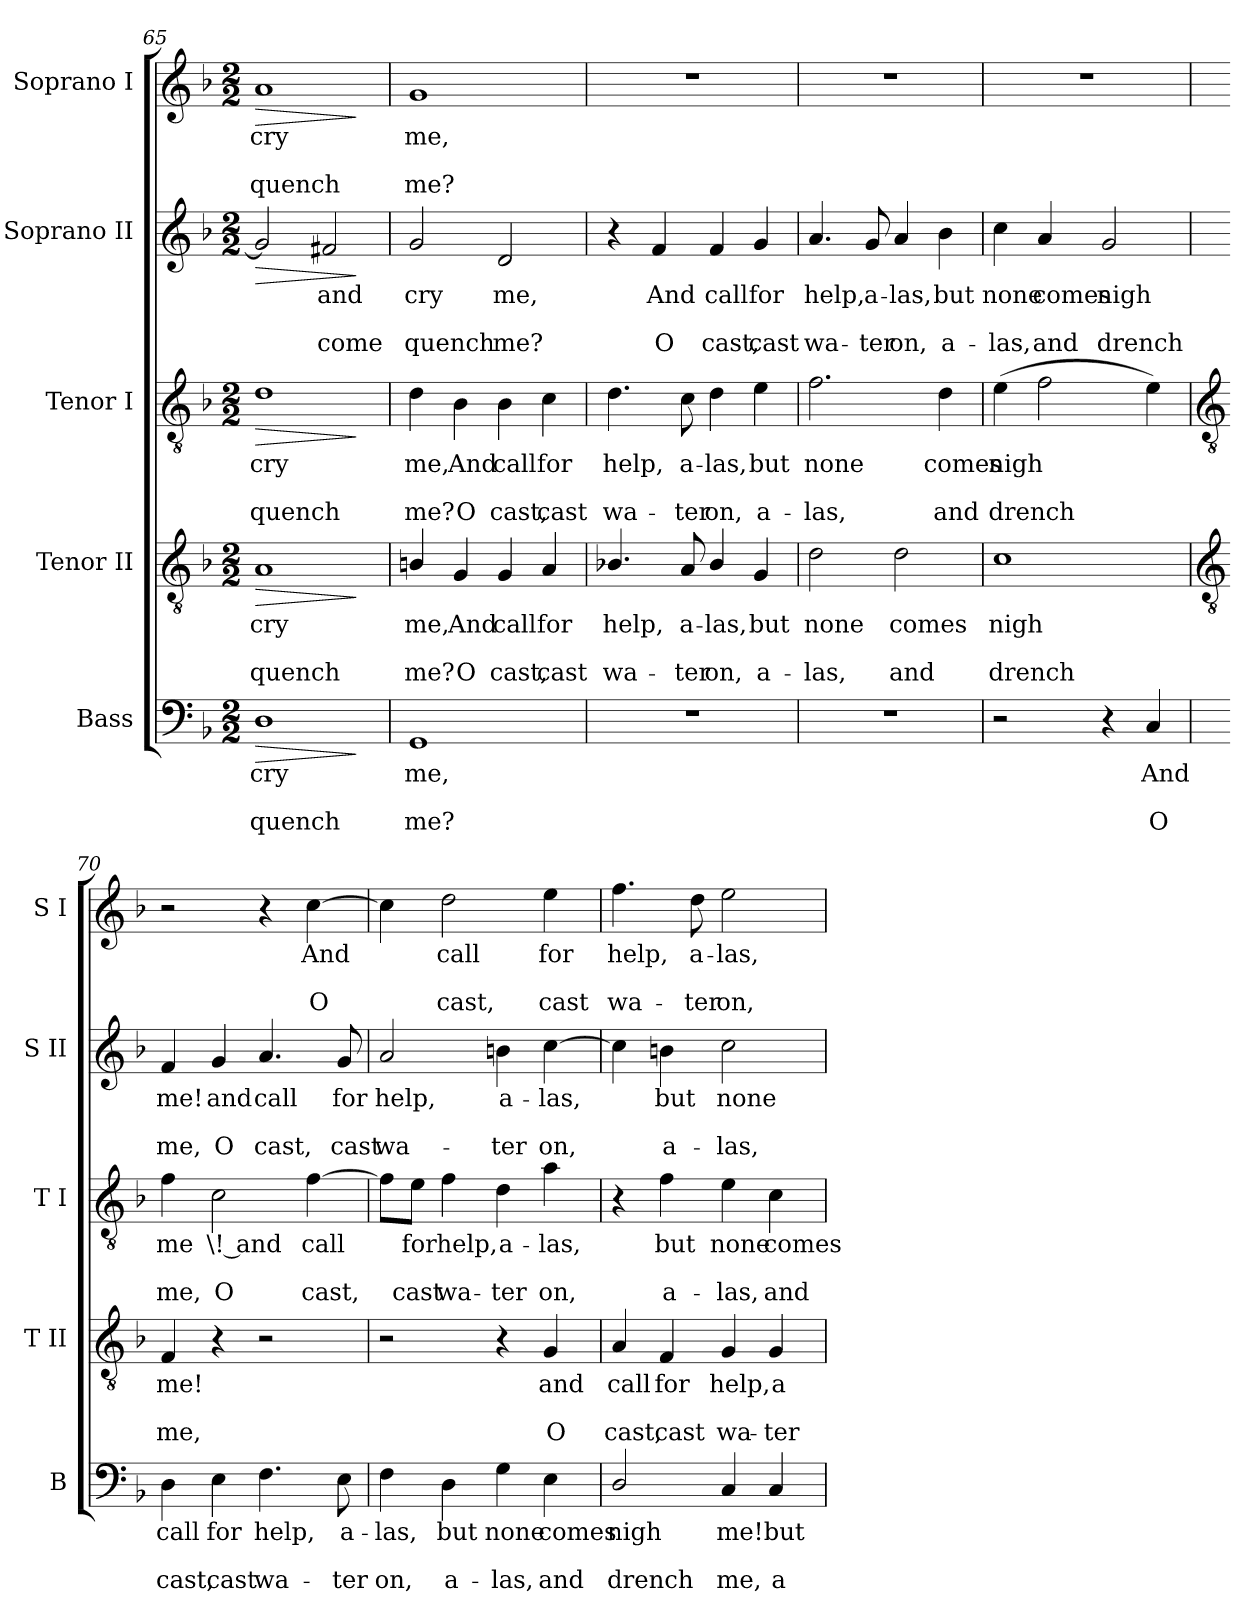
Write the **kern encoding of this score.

**kern	**text	**text	**text	**dynam	**kern	**text	**text	**text	**dynam	**kern	**text	**text	**text	**dynam	**kern	**text	**text	**text	**dynam	**kern	**text	**text	**text	**dynam
*part5	*part5	*part5	*part5	*part5	*part4	*part4	*part4	*part4	*part4	*part3	*part3	*part3	*part3	*part3	*part2	*part2	*part2	*part2	*part2	*part1	*part1	*part1	*part1	*part1
*staff5	*staff5	*staff5	*staff5	*staff5	*staff4	*staff4	*staff4	*staff4	*staff4	*staff3	*staff3	*staff3	*staff3	*staff3	*staff2	*staff2	*staff2	*staff2	*staff2	*staff1	*staff1	*staff1	*staff1	*staff1
*I"Bass	*	*	*	*	*I"Tenor II	*	*	*	*	*I"Tenor I	*	*	*	*	*I"Soprano II	*	*	*	*	*I"Soprano I	*	*	*	*
*I'B	*	*	*	*	*I'T II	*	*	*	*	*I'T I	*	*	*	*	*I'S II	*	*	*	*	*I'S I	*	*	*	*
!!LO:LB:g=z
*clefF4	*	*	*	*	*clefGv2	*	*	*	*	*clefGv2	*	*	*	*	*clefG2	*	*	*	*	*clefG2	*	*	*	*
*k[b-]	*	*	*	*	*k[b-]	*	*	*	*	*k[b-]	*	*	*	*	*k[b-]	*	*	*	*	*k[b-]	*	*	*	*
*F:	*	*	*	*	*F:	*	*	*	*	*F:	*	*	*	*	*F:	*	*	*	*	*F:	*	*	*	*
*M2/2	*	*	*	*	*M2/2	*	*	*	*	*M2/2	*	*	*	*	*M2/2	*	*	*	*	*M2/2	*	*	*	*
=65	=65	=65	=65	=65	=65	=65	=65	=65	=65	=65	=65	=65	=65	=65	=65	=65	=65	=65	=65	=65	=65	=65	=65	=65
!	!LO:LY:b	!	!LO:LY:b	!LO:HP:b	!	!LO:LY:b	!	!LO:LY:b	!LO:HP:b	!	!LO:LY:b	!	!LO:LY:b	!LO:HP:b	!	!	!	!	!LO:HP:b	!	!LO:LY:b	!	!LO:LY:b	!LO:HP:b
1D	cry	.	quench	>	1A	cry	.	quench	>	1d	cry	.	quench	>	2g]	.	.	.	>	1a	cry	.	quench	>
!	!	!	!	!	!	!	!	!	!	!	!	!	!	!	!	!LO:LY:b	!	!LO:LY:b	!	!	!	!	!	!
.	.	.	.	.	.	.	.	.	.	.	.	.	.	.	2f#X	and	.	come	.	.	.	.	.	.
.	.	.	.	]	.	.	.	.	]	.	.	.	.	]	.	.	.	.	]	.	.	.	.	]
=66	=66	=66	=66	=66	=66	=66	=66	=66	=66	=66	=66	=66	=66	=66	=66	=66	=66	=66	=66	=66	=66	=66	=66	=66
!	!LO:LY:b	!	!LO:LY:b	!	!	!LO:LY:b	!	!LO:LY:b	!	!	!LO:LY:b	!	!LO:LY:b	!	!	!LO:LY:b	!	!LO:LY:b	!	!	!LO:LY:b	!	!LO:LY:b	!
1GG	me,	.	me?	.	4Bn/	me,	.	me?	.	4d	me,	.	me?	.	2g	cry	.	quench	.	1g	me,	.	me?	.
!	!	!	!	!	!	!LO:LY:b	!	!LO:LY:b	!	!	!LO:LY:b	!	!LO:LY:b	!	!	!	!	!	!	!	!	!	!	!
.	.	.	.	.	4G	And	.	O	.	4B-	And	.	O	.	.	.	.	.	.	.	.	.	.	.
!	!	!	!	!	!	!LO:LY:b	!	!LO:LY:b	!	!	!LO:LY:b	!	!LO:LY:b	!	!	!LO:LY:b	!	!LO:LY:b	!	!	!	!	!	!
.	.	.	.	.	4G	call	.	cast,	.	4B-	call	.	cast,	.	2d	me,	.	me?	.	.	.	.	.	.
!	!	!	!	!	!	!LO:LY:b	!	!LO:LY:b	!	!	!LO:LY:b	!	!LO:LY:b	!	!	!	!	!	!	!	!	!	!	!
.	.	.	.	.	4A	for	.	cast	.	4c	for	.	cast	.	.	.	.	.	.	.	.	.	.	.
=67	=67	=67	=67	=67	=67	=67	=67	=67	=67	=67	=67	=67	=67	=67	=67	=67	=67	=67	=67	=67	=67	=67	=67	=67
!	!	!	!	!	!	!LO:LY:b	!	!LO:LY:b	!	!	!LO:LY:b	!	!LO:LY:b	!	!	!	!	!	!	!	!	!	!	!
1r	.	.	.	.	4.B-X/	help,	.	wa-	.	4.d	help,	.	wa-	.	4r	.	.	.	.	1r	.	.	.	.
!	!	!	!	!	!	!	!	!	!	!	!	!	!	!	!	!LO:LY:b	!	!LO:LY:b	!	!	!	!	!	!
.	.	.	.	.	.	.	.	.	.	.	.	.	.	.	4f	And	.	O	.	.	.	.	.	.
!	!	!	!	!	!	!LO:LY:b	!	!LO:LY:b	!	!	!LO:LY:b	!	!LO:LY:b	!	!	!	!	!	!	!	!	!	!	!
.	.	.	.	.	8A	-a-	.	-ter	.	8c	-a-	.	-ter	.	.	.	.	.	.	.	.	.	.	.
!	!	!	!	!	!	!LO:LY:b	!	!LO:LY:b	!	!	!LO:LY:b	!	!LO:LY:b	!	!	!LO:LY:b	!	!LO:LY:b	!	!	!	!	!	!
.	.	.	.	.	4B-/	las,	.	on,	.	4d	las,	.	on,	.	4f	call	.	cast,	.	.	.	.	.	.
!	!	!	!	!	!	!LO:LY:b	!	!LO:LY:b	!	!	!LO:LY:b	!	!LO:LY:b	!	!	!LO:LY:b	!	!LO:LY:b	!	!	!	!	!	!
.	.	.	.	.	4G	but	.	a-	.	4e	but	.	a-	.	4g	for	.	cast	.	.	.	.	.	.
=68	=68	=68	=68	=68	=68	=68	=68	=68	=68	=68	=68	=68	=68	=68	=68	=68	=68	=68	=68	=68	=68	=68	=68	=68
!	!	!	!	!	!	!LO:LY:b	!	!LO:LY:b	!	!	!LO:LY:b	!	!LO:LY:b	!	!	!LO:LY:b	!	!LO:LY:b	!	!	!	!	!	!
1r	.	.	.	.	2d	-none	.	las,	.	2.f	-none	.	las,	.	4.a	help,	.	wa-	.	1r	.	.	.	.
!	!	!	!	!	!	!	!	!	!	!	!	!	!	!	!	!LO:LY:b	!	!LO:LY:b	!	!	!	!	!	!
.	.	.	.	.	.	.	.	.	.	.	.	.	.	.	8g	-a-	.	-ter	.	.	.	.	.	.
!	!	!	!	!	!	!LO:LY:b	!	!LO:LY:b	!	!	!	!	!	!	!	!LO:LY:b	!	!LO:LY:b	!	!	!	!	!	!
.	.	.	.	.	2d	comes	.	and	.	.	.	.	.	.	4a	las,	.	on,	.	.	.	.	.	.
!	!	!	!	!	!	!	!	!	!	!	!LO:LY:b	!	!LO:LY:b	!	!	!LO:LY:b	!	!LO:LY:b	!	!	!	!	!	!
.	.	.	.	.	.	.	.	.	.	4d	comes	.	and	.	4b-	but	.	a-	.	.	.	.	.	.
=69	=69	=69	=69	=69	=69	=69	=69	=69	=69	=69	=69	=69	=69	=69	=69	=69	=69	=69	=69	=69	=69	=69	=69	=69
!	!	!	!	!	!	!LO:LY:b	!	!LO:LY:b	!	!	!LO:LY:b	!	!LO:LY:b	!	!	!LO:LY:b	!	!LO:LY:b	!	!	!	!	!	!
2r	.	.	.	.	1c	nigh	.	drench	.	(>4e	nigh	.	drench	.	4cc	-none	.	las,	.	1r	.	.	.	.
!	!	!	!	!	!	!	!	!	!	!	!	!	!	!	!	!LO:LY:b	!	!LO:LY:b	!	!	!	!	!	!
.	.	.	.	.	.	.	.	.	.	2f	.	.	.	.	4a	comes	.	and	.	.	.	.	.	.
!	!	!	!	!	!	!	!	!	!	!	!	!	!	!	!	!LO:LY:b	!	!LO:LY:b	!	!	!	!	!	!
4r	.	.	.	.	.	.	.	.	.	.	.	.	.	.	2g	nigh	.	drench	.	.	.	.	.	.
!	!LO:LY:b	!	!LO:LY:b	!	!	!	!	!	!	!	!	!	!	!	!	!	!	!	!	!	!	!	!	!
4C	And	.	O	.	.	.	.	.	.	4e)	.	.	.	.	.	.	.	.	.	.	.	.	.	.
!!LO:LB:g=z
=70	=70	=70	=70	=70	=70	=70	=70	=70	=70	=70	=70	=70	=70	=70	=70	=70	=70	=70	=70	=70	=70	=70	=70	=70
*	*	*	*	*	*clefGv2	*	*	*	*	*clefGv2	*	*	*	*	*	*	*	*	*	*	*	*	*	*
!	!LO:LY:b	!	!LO:LY:b	!	!	!LO:LY:b	!	!LO:LY:b	!	!	!LO:LY:b	!	!LO:LY:b	!	!	!LO:LY:b	!	!LO:LY:b	!	!	!	!	!	!
4D	call	.	cast,	.	4F	me!	.	me,	.	4f	me	.	me,	.	4f	me!	.	me,	.	2r	.	.	.	.
!	!LO:LY:b	!	!LO:LY:b	!	!	!	!	!	!	!	!LO:LY:b	!	!LO:LY:b	!	!	!LO:LY:b	!	!LO:LY:b	!	!	!	!	!	!
4E	for	.	cast	.	4r	.	.	.	.	2c	\! and	.	O	.	4g	and	.	O	.	.	.	.	.	.
!	!LO:LY:b	!	!LO:LY:b	!	!	!	!	!	!	!	!	!	!	!	!	!LO:LY:b	!	!LO:LY:b	!	!	!	!	!	!
4.F	help,	.	wa-	.	2r	.	.	.	.	.	.	.	.	.	4.a	call	.	cast,	.	4r	.	.	.	.
!	!	!	!	!	!	!	!	!	!	!	!LO:LY:b	!	!LO:LY:b	!	!	!	!	!	!	!	!LO:LY:b	!	!LO:LY:b	!
.	.	.	.	.	.	.	.	.	.	[4f	call	.	cast,	.	.	.	.	.	.	[4cc	And	.	O	.
!	!LO:LY:b	!	!LO:LY:b	!	!	!	!	!	!	!	!	!	!	!	!	!LO:LY:b	!	!LO:LY:b	!	!	!	!	!	!
8E	-a-	.	-ter	.	.	.	.	.	.	.	.	.	.	.	8g	for	.	cast	.	.	.	.	.	.
=71	=71	=71	=71	=71	=71	=71	=71	=71	=71	=71	=71	=71	=71	=71	=71	=71	=71	=71	=71	=71	=71	=71	=71	=71
!	!LO:LY:b	!	!LO:LY:b	!	!	!	!	!	!	!	!	!	!	!	!	!LO:LY:b	!	!LO:LY:b	!	!	!	!	!	!
4F	las,	.	on,	.	2r	.	.	.	.	8f\L]	.	.	.	.	2a	help,	.	wa-	.	4cc]	.	.	.	.
!	!	!	!	!	!	!	!	!	!	!	!LO:LY:b	!	!LO:LY:b	!	!	!	!	!	!	!	!	!	!	!
.	.	.	.	.	.	.	.	.	.	8e\J	for	.	cast	.	.	.	.	.	.	.	.	.	.	.
!	!LO:LY:b	!	!LO:LY:b	!	!	!	!	!	!	!	!LO:LY:b	!	!LO:LY:b	!	!	!	!	!	!	!	!LO:LY:b	!	!LO:LY:b	!
4D	but	.	a-	.	.	.	.	.	.	4f	help,	.	wa-	.	.	.	.	.	.	2dd	call	.	cast,	.
!	!LO:LY:b	!	!LO:LY:b	!	!	!	!	!	!	!	!LO:LY:b	!	!LO:LY:b	!	!	!LO:LY:b	!	!LO:LY:b	!	!	!	!	!	!
4G	-none	.	las,	.	4r	.	.	.	.	4d	-a-	.	-ter	.	4bn	-a-	.	-ter	.	.	.	.	.	.
!	!LO:LY:b	!	!LO:LY:b	!	!	!LO:LY:b	!	!LO:LY:b	!	!	!LO:LY:b	!	!LO:LY:b	!	!	!LO:LY:b	!	!LO:LY:b	!	!	!LO:LY:b	!	!LO:LY:b	!
4E	comes	.	and	.	4G	and	.	O	.	4a	las,	.	on,	.	[4cc	las,	.	on,	.	4ee	for	.	cast	.
=72	=72	=72	=72	=72	=72	=72	=72	=72	=72	=72	=72	=72	=72	=72	=72	=72	=72	=72	=72	=72	=72	=72	=72	=72
!	!LO:LY:b	!	!LO:LY:b	!	!	!LO:LY:b	!	!LO:LY:b	!	!	!	!	!	!	!	!	!	!	!	!	!LO:LY:b	!	!LO:LY:b	!
2D/	nigh	.	drench	.	4A	call	.	cast,	.	4r	.	.	.	.	4cc]	.	.	.	.	4.ff	help,	.	wa-	.
!	!	!	!	!	!	!LO:LY:b	!	!LO:LY:b	!	!	!LO:LY:b	!	!LO:LY:b	!	!	!LO:LY:b	!	!LO:LY:b	!	!	!	!	!	!
.	.	.	.	.	4F	for	.	cast	.	4f	but	.	a-	.	4bn	but	.	a-	.	.	.	.	.	.
!	!	!	!	!	!	!	!	!	!	!	!	!	!	!	!	!	!	!	!	!	!LO:LY:b	!	!LO:LY:b	!
.	.	.	.	.	.	.	.	.	.	.	.	.	.	.	.	.	.	.	.	8dd	-a-	.	-ter	.
!	!LO:LY:b	!	!LO:LY:b	!	!	!LO:LY:b	!	!LO:LY:b	!	!	!LO:LY:b	!	!LO:LY:b	!	!	!LO:LY:b	!	!LO:LY:b	!	!	!LO:LY:b	!	!LO:LY:b	!
4C	me!	.	me,	.	4G	help,	.	wa-	.	4e	-none	.	las,	.	2cc	-none	.	las,	.	2ee	las,	.	on,	.
!	!LO:LY:b	!	!LO:LY:b	!	!	!LO:LY:b	!	!LO:LY:b	!	!	!LO:LY:b	!	!LO:LY:b	!	!	!	!	!	!	!	!	!	!	!
4C	but	.	a-	.	4G	-a-	.	-ter	.	4c	comes	.	and	.	.	.	.	.	.	.	.	.	.	.
=	=	=	=	=	=	=	=	=	=	=	=	=	=	=	=	=	=	=	=	=	=	=	=	=
*-	*-	*-	*-	*-	*-	*-	*-	*-	*-	*-	*-	*-	*-	*-	*-	*-	*-	*-	*-	*-	*-	*-	*-	*-
